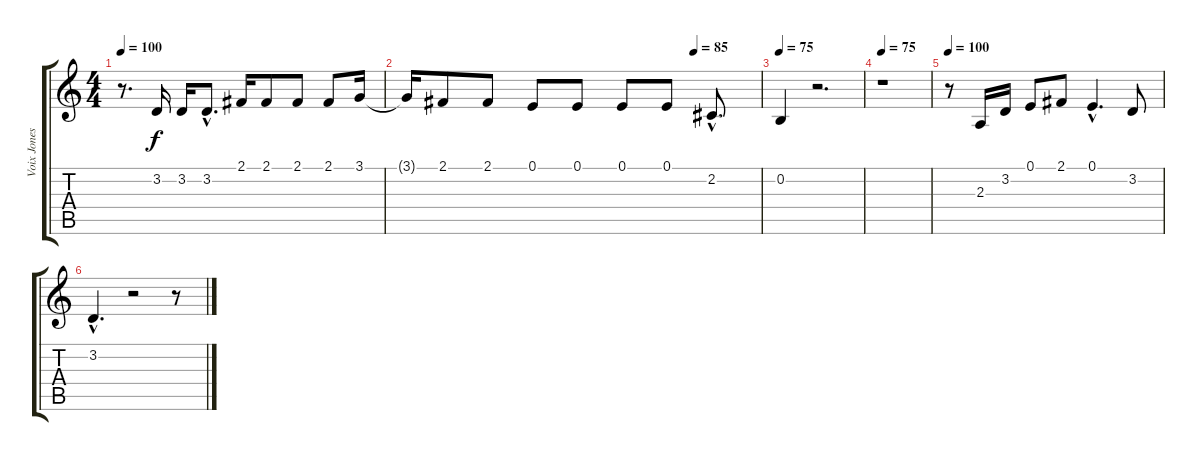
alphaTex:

\track ("Voix Jones" "Voix Jones") {instrument lead6voice}
\staff {score tabs}
\tuning (E4 B3 G3 D3 A2 E2) {hide}
\ts (4 4)
\tempo 100
\clef g2
\ks c
r.8{d dy f} 3.2.16 3.2.16 3.2{hac}.8{d} 2.1.16 2.1.8 2.1.8 2.1.8 3.1.16 |
\tempo (85 0.8125)
3.1{t}.16 2.1.8 2.1.8 0.1.8 0.1.8 0.1.8 0.1.8 2.2{hac}.8{d} |
\tempo 75
0.2.4 r.2{d} |
\tempo 75
r.1 |
\tempo 100
r.8 2.3.16 3.2.16 0.1.8 2.1.8 0.1{hac}.4{d} 3.2.8 |
3.2{hac}.4{d} r.2 r.8
